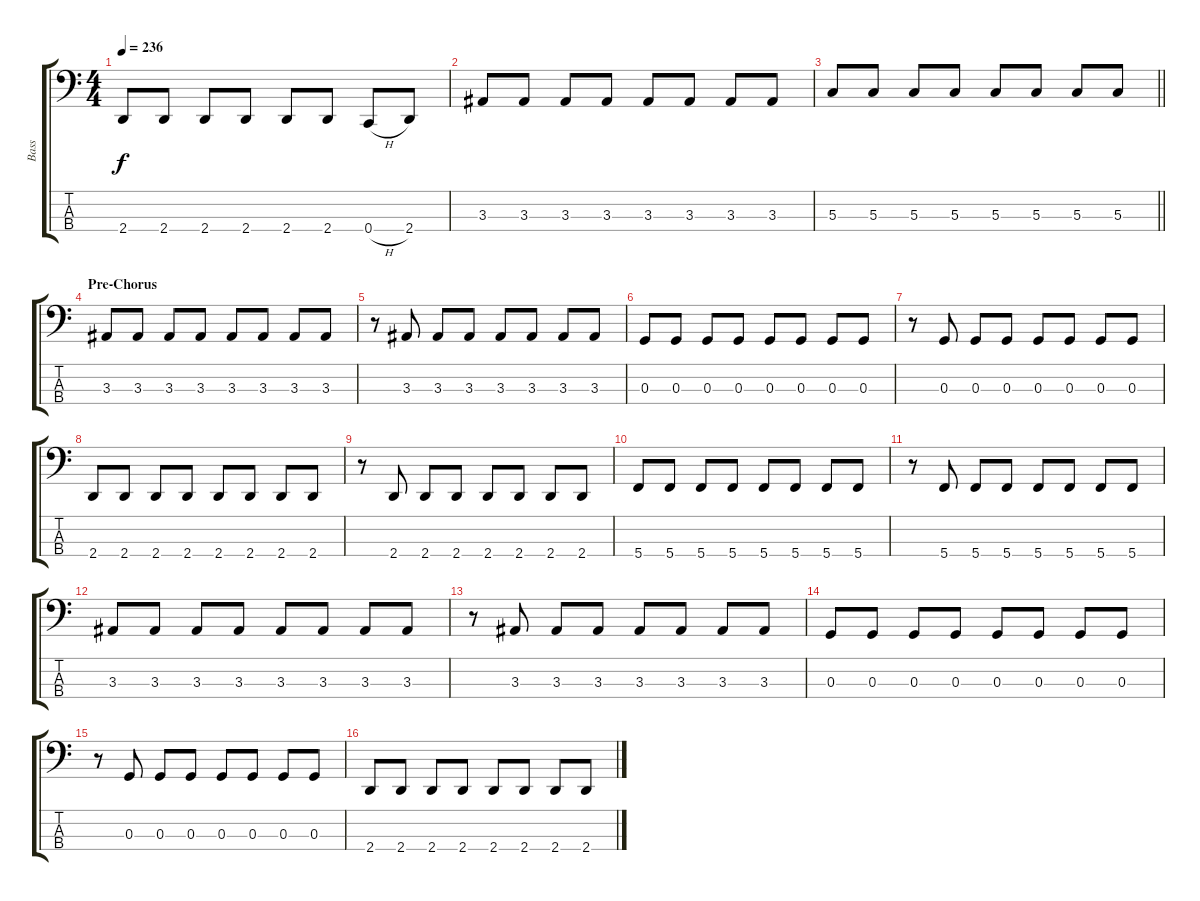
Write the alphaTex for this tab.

\track ("Bass" "Bass") {instrument electricbasspick}
\staff {score tabs}
\tuning (F2 C2 G1 C1) {hide}
\ts (4 4)
\tempo 236
\clef f4
\ks c
2.4.8{dy f} 2.4.8 2.4.8 2.4.8 2.4.8 2.4.8 0.4{h}.8 2.4.8 |
3.3.8 3.3.8 3.3.8 3.3.8 3.3.8 3.3.8 3.3.8 3.3.8 |
\barLineRight lightlight
5.3.8 5.3.8 5.3.8 5.3.8 5.3.8 5.3.8 5.3.8 5.3.8 |
\section ("" "Pre-Chorus ")
3.3.8 3.3.8 3.3.8 3.3.8 3.3.8 3.3.8 3.3.8 3.3.8 |
r.8 3.3.8 3.3.8 3.3.8 3.3.8 3.3.8 3.3.8 3.3.8 |
0.3.8 0.3.8 0.3.8 0.3.8 0.3.8 0.3.8 0.3.8 0.3.8 |
r.8 0.3.8 0.3.8 0.3.8 0.3.8 0.3.8 0.3.8 0.3.8 |
2.4.8 2.4.8 2.4.8 2.4.8 2.4.8 2.4.8 2.4.8 2.4.8 |
r.8 2.4.8 2.4.8 2.4.8 2.4.8 2.4.8 2.4.8 2.4.8 |
5.4.8 5.4.8 5.4.8 5.4.8 5.4.8 5.4.8 5.4.8 5.4.8 |
r.8 5.4.8 5.4.8 5.4.8 5.4.8 5.4.8 5.4.8 5.4.8 |
3.3.8 3.3.8 3.3.8 3.3.8 3.3.8 3.3.8 3.3.8 3.3.8 |
r.8 3.3.8 3.3.8 3.3.8 3.3.8 3.3.8 3.3.8 3.3.8 |
0.3.8 0.3.8 0.3.8 0.3.8 0.3.8 0.3.8 0.3.8 0.3.8 |
r.8 0.3.8 0.3.8 0.3.8 0.3.8 0.3.8 0.3.8 0.3.8 |
2.4.8 2.4.8 2.4.8 2.4.8 2.4.8 2.4.8 2.4.8 2.4.8
